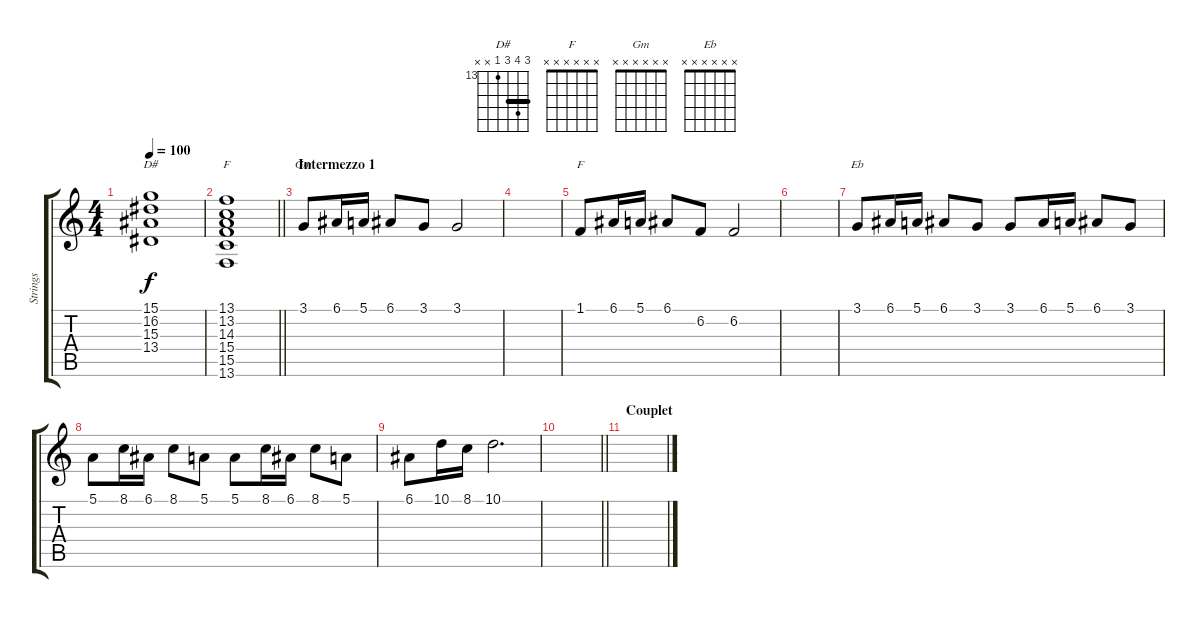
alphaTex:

\track ("Strings" "Strings") {instrument stringensemble1}
\staff {score tabs}
\tuning (E4 B3 G3 D3 A2 E2) {hide}
\chord ("D#" 15 16 15 13 x x) {firstfret 13 barre 15}
\chord ("F" 13 13 14 15 15 13) {firstfret 13 barre 13}
\chord ("Gm" x x x x x x)
\chord ("F" x x x x x x)
\chord ("Eb" x x x x x x)
\ts (4 4)
\tempo 100
\clef g2
\ks c
(15.1 16.2 15.3 13.4).1{ch "D#" dy f} |
\barLineRight lightlight
(13.1 13.2 14.3 15.4 15.5 13.6).1{ch "F"} |
\section ("" "Intermezzo 1")
3.1.8{ch "Gm"} 6.1.16 5.1.16 6.1.8 3.1.8 3.1.2 |
|
1.1.8{ch "F"} 6.1.16 5.1.16 6.1.8 6.2.8 6.2.2 |
|
3.1.8{ch "Eb"} 6.1.16 5.1.16 6.1.8 3.1.8 3.1.8 6.1.16 5.1.16 6.1.8 3.1.8 |
5.1.8 8.1.16 6.1.16 8.1.8 5.1.8 5.1.8 8.1.16 6.1.16 8.1.8 5.1.8 |
6.1.8 10.1.16 8.1.16 10.1.2{d} |
\barLineRight lightlight
|
\section ("" "Couplet")
